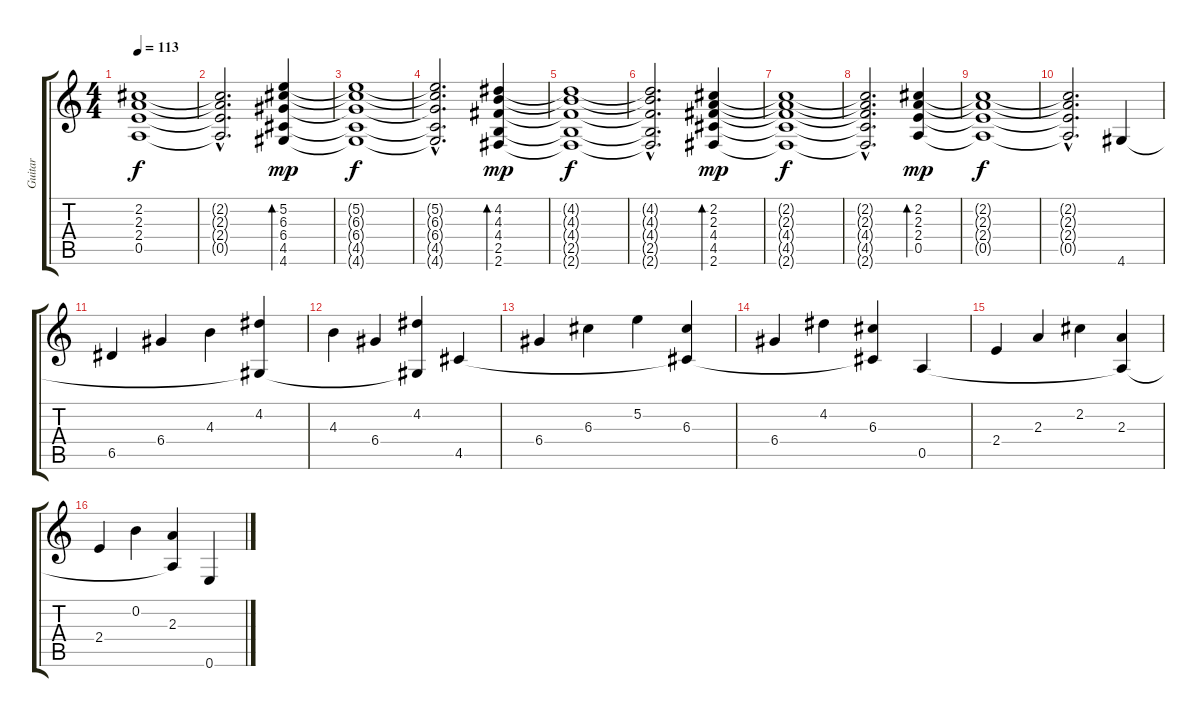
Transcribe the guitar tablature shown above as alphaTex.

\track ("Guitar" "Guitar") {instrument electricguitarjazz}
\staff {score tabs}
\tuning (E4 B3 G3 D3 A2 E2) {hide}
\ts (4 4)
\tempo 113
\clef g2
\ks c
(2.2{t} 2.3{t} 2.4{t} 0.5{t}).1{dy f} |
(2.2{hac t} 2.3{hac t} 2.4{hac t} 0.5{hac t}).2{d} (5.2 6.3 6.4 4.5 4.6).4{bd 60 dy mp} |
(5.2{t} 6.3{t} 6.4{t} 4.5{t} 4.6{t}).1{dy f} |
(5.2{hac t} 6.3{hac t} 6.4{hac t} 4.5{hac t} 4.6{hac t}).2{d} (4.2 4.3 4.4 2.5 2.6).4{bd 120 dy mp} |
(4.2{t} 4.3{t} 4.4{t} 2.5{t} 2.6{t}).1{dy f} |
(4.2{hac t} 4.3{hac t} 4.4{hac t} 2.5{hac t} 2.6{hac t}).2{d} (2.2 2.3 4.4 4.5 2.6).4{bd 240 dy mp} |
(2.2{t} 2.3{t} 4.4{t} 4.5{t} 2.6{t}).1{dy f} |
(2.2{hac t} 2.3{hac t} 4.4{hac t} 4.5{hac t} 2.6{hac t}).2{d} (2.2 2.3 2.4 0.5).4{bd 240 dy mp} |
(2.2{t} 2.3{t} 2.4{t} 0.5{t}).1{dy f} |
(2.2{hac t} 2.3{hac t} 2.4{hac t} 0.5{hac t}).2{d} 4.6.4 |
6.5.4 6.4.4 4.3.4 (4.2 4.6{t}).4 |
4.3.4 6.4.4 (4.2 4.6{t}).4 4.5.4 |
6.4.4 6.3.4 5.2.4 (6.3 4.5{t}).4 |
6.4.4 4.2.4 (6.3 4.5{t}).4 0.5.4 |
2.4.4 2.3.4 2.2.4 (2.3 0.5{t}).4 |
2.4.4 0.2.4 (2.3 0.5{t}).4 0.6.4
